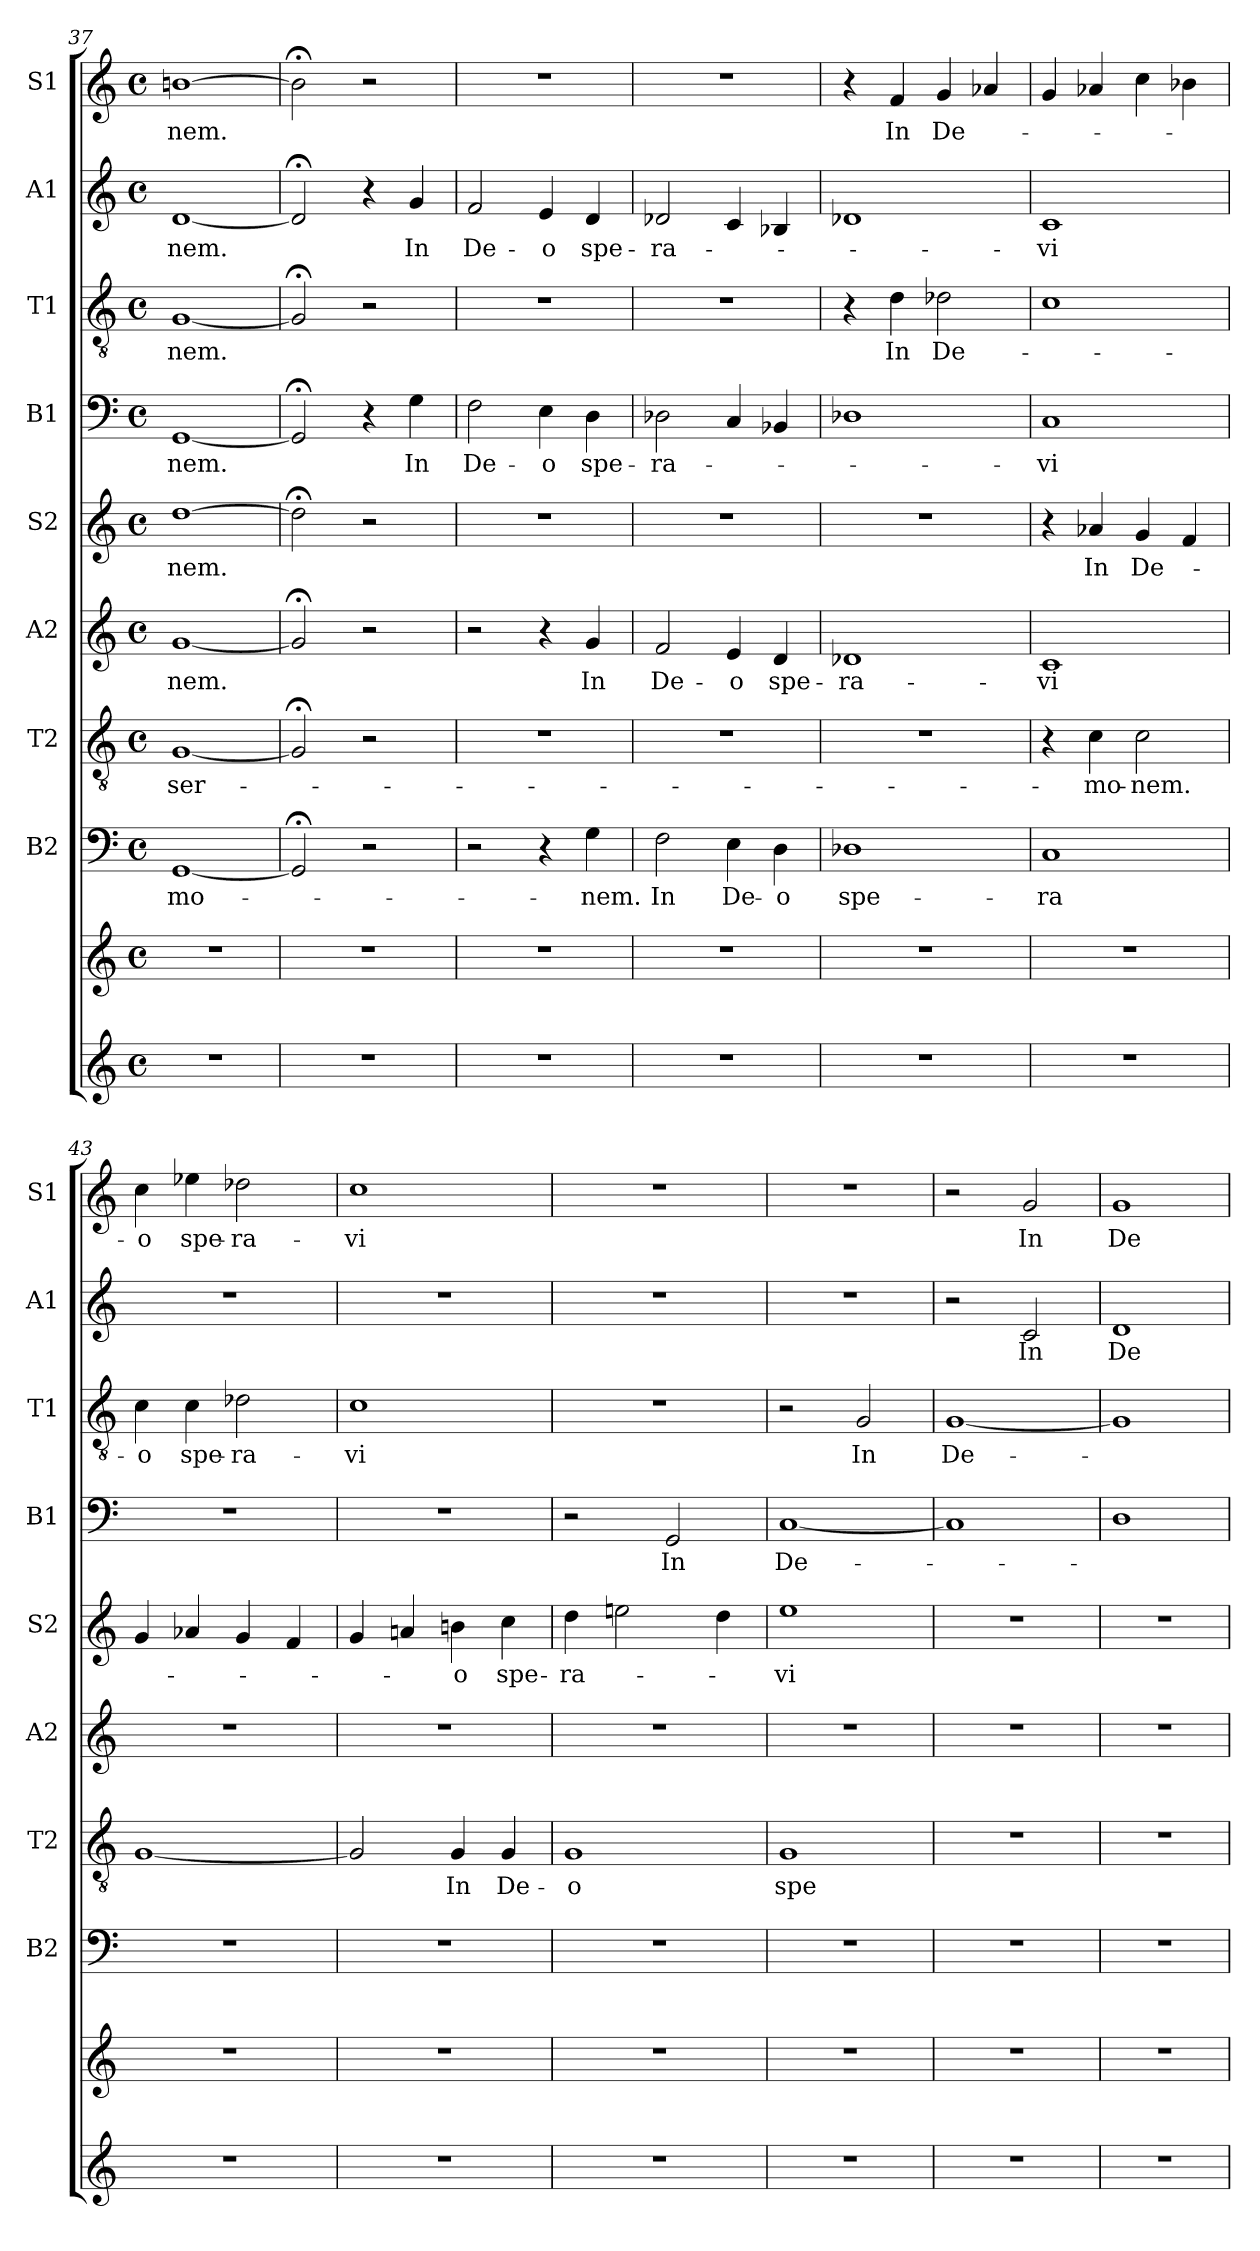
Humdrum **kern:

**kern	**kern	**kern	**text	**kern	**text	**kern	**text	**kern	**text	**kern	**text	**kern	**text	**kern	**text	**kern	**text
*part9	*part9	*part8	*part8	*part7	*part7	*part6	*part6	*part5	*part5	*part4	*part4	*part3	*part3	*part2	*part2	*part1	*part1
*staff10	*staff9	*staff8	*staff8	*staff7	*staff7	*staff6	*staff6	*staff5	*staff5	*staff4	*staff4	*staff3	*staff3	*staff2	*staff2	*staff1	*staff1
*	*	*I"B2	*	*I"T2	*	*I"A2	*	*I"S2	*	*I"B1	*	*I"T1	*	*I"A1	*	*I"S1	*
*	*	*I'B2	*	*I'T2	*	*I'A2	*	*I'S2	*	*I'B1	*	*I'T1	*	*I'A1	*	*I'S1	*
*clefG2	*clefG2	*clefF4	*	*clefGv2	*	*clefG2	*	*clefG2	*	*clefF4	*	*clefGv2	*	*clefG2	*	*clefG2	*
*k[]	*k[]	*k[]	*	*k[]	*	*k[]	*	*k[]	*	*k[]	*	*k[]	*	*k[]	*	*k[]	*
*C:	*C:	*C:	*	*C:	*	*C:	*	*C:	*	*C:	*	*C:	*	*C:	*	*C:	*
*M4/4	*M4/4	*M4/4	*	*M4/4	*	*M4/4	*	*M4/4	*	*M4/4	*	*M4/4	*	*M4/4	*	*M4/4	*
*met(c)	*met(c)	*met(c)	*	*met(c)	*	*met(c)	*	*met(c)	*	*met(c)	*	*met(c)	*	*met(c)	*	*met(c)	*
=37	=37	=37	=37	=37	=37	=37	=37	=37	=37	=37	=37	=37	=37	=37	=37	=37	=37
!	!	!	!LO:LY:b	!	!LO:LY:b	!	!LO:LY:b	!	!LO:LY:b	!	!LO:LY:b	!	!LO:LY:b	!	!LO:LY:b	!	!LO:LY:b
1r	1r	[<1GG	-mo-	[<1G	ser-	[<1g	-nem.	[>1dd	-nem.	[<1GG	-nem.	[<1G	-nem.	[<1d	-nem.	[>1bn	-nem.
=38	=38	=38	=38	=38	=38	=38	=38	=38	=38	=38	=38	=38	=38	=38	=38	=38	=38
1r	1r	2GG;/]	.	2G;/]	.	2g;/]	.	2dd;<\]	.	2GG;/]	.	2G;/]	.	2d;/]	.	2b;<\]	.
.	.	2r	.	2r	.	2r	.	2r	.	4r	.	2r	.	4r	.	2r	.
!	!	!	!	!	!	!	!	!	!	!	!LO:LY:b	!	!	!	!LO:LY:b	!	!
.	.	.	.	.	.	.	.	.	.	4G\	In	.	.	4g/	In	.	.
=39	=39	=39	=39	=39	=39	=39	=39	=39	=39	=39	=39	=39	=39	=39	=39	=39	=39
!	!	!	!	!	!	!	!	!	!	!	!LO:LY:b	!	!	!	!LO:LY:b	!	!
1r	1r	2r	.	1r	.	2r	.	1r	.	2F\	De-	1r	.	2f/	De-	1r	.
!	!	!	!	!	!	!	!	!	!	!	!LO:LY:b	!	!	!	!LO:LY:b	!	!
.	.	4r	.	.	.	4r	.	.	.	4E\	-o	.	.	4e/	-o	.	.
!	!	!	!LO:LY:b	!	!	!	!LO:LY:b	!	!	!	!LO:LY:b	!	!	!	!LO:LY:b	!	!
.	.	4G\	-nem.	.	.	4g/	In	.	.	4D\	spe-	.	.	4d/	spe-	.	.
!!LO:LB:g=z
=40	=40	=40	=40	=40	=40	=40	=40	=40	=40	=40	=40	=40	=40	=40	=40	=40	=40
!	!	!	!LO:LY:b	!	!	!	!LO:LY:b	!	!	!	!LO:LY:b	!	!	!	!LO:LY:b	!	!
1r	1r	2F\	In	1r	.	2f/	De-	1r	.	2D-X\	-ra-	1r	.	2d-X/	-ra-	1r	.
!	!	!	!LO:LY:b	!	!	!	!LO:LY:b	!	!	!	!	!	!	!	!	!	!
.	.	4E\	De-	.	.	4e/	-o	.	.	4C/	.	.	.	4c/	.	.	.
!	!	!	!LO:LY:b	!	!	!	!LO:LY:b	!	!	!	!	!	!	!	!	!	!
.	.	4D\	-o	.	.	4d/	spe-	.	.	4BB-X/	.	.	.	4B-X/	.	.	.
=41	=41	=41	=41	=41	=41	=41	=41	=41	=41	=41	=41	=41	=41	=41	=41	=41	=41
!	!	!	!LO:LY:b	!	!	!	!LO:LY:b	!	!	!	!	!	!	!	!	!	!
1r	1r	1D-X	spe-	1r	.	1d-X	-ra-	1r	.	1D-X	.	4r	.	1d-X	.	4r	.
!	!	!	!	!	!	!	!	!	!	!	!	!	!LO:LY:b	!	!	!	!LO:LY:b
.	.	.	.	.	.	.	.	.	.	.	.	4d\	In	.	.	4f/	In
!	!	!	!	!	!	!	!	!	!	!	!	!	!LO:LY:b	!	!	!	!LO:LY:b
.	.	.	.	.	.	.	.	.	.	.	.	2d-X\	De-	.	.	4g/	De-
.	.	.	.	.	.	.	.	.	.	.	.	.	.	.	.	4a-X/	.
=42	=42	=42	=42	=42	=42	=42	=42	=42	=42	=42	=42	=42	=42	=42	=42	=42	=42
!	!	!	!LO:LY:b	!	!	!	!LO:LY:b	!	!	!	!LO:LY:b	!	!	!	!LO:LY:b	!	!
1r	1r	1C	-ra-	4r	.	1c	-vi	4r	.	1C	-vi	1c	.	1c	-vi	4g/	.
!	!	!	!	!	!LO:LY:b	!	!	!	!LO:LY:b	!	!	!	!	!	!	!	!
.	.	.	.	4c\	-mo-	.	.	4a-X/	In	.	.	.	.	.	.	4a-X/	.
!	!	!	!	!	!LO:LY:b	!	!	!	!LO:LY:b	!	!	!	!	!	!	!	!
.	.	.	.	2c\	-nem.	.	.	4g/	De-	.	.	.	.	.	.	4cc\	.
.	.	.	.	.	.	.	.	4f/	.	.	.	.	.	.	.	4b-X\	.
=43	=43	=43	=43	=43	=43	=43	=43	=43	=43	=43	=43	=43	=43	=43	=43	=43	=43
!	!	!	!	!	!	!	!	!	!	!	!	!	!LO:LY:b	!	!	!	!LO:LY:b
1r	1r	1r	.	[<1G	.	1r	.	4g/	.	1r	.	4c\	-o	1r	.	4cc\	-o
!	!	!	!	!	!	!	!	!	!	!	!	!	!LO:LY:b	!	!	!	!LO:LY:b
.	.	.	.	.	.	.	.	4a-X/	.	.	.	4c\	spe-	.	.	4ee-X\	spe-
!	!	!	!	!	!	!	!	!	!	!	!	!	!LO:LY:b	!	!	!	!LO:LY:b
.	.	.	.	.	.	.	.	4g/	.	.	.	2d-X\	-ra-	.	.	2dd-X\	-ra-
.	.	.	.	.	.	.	.	4f/	.	.	.	.	.	.	.	.	.
=44	=44	=44	=44	=44	=44	=44	=44	=44	=44	=44	=44	=44	=44	=44	=44	=44	=44
!	!	!	!	!	!	!	!	!	!	!	!	!	!LO:LY:b	!	!	!	!LO:LY:b
1r	1r	1r	.	2G/]	.	1r	.	4g/	.	1r	.	1c	-vi	1r	.	1cc	-vi
.	.	.	.	.	.	.	.	4an/	.	.	.	.	.	.	.	.	.
!	!	!	!	!	!LO:LY:b	!	!	!	!LO:LY:b	!	!	!	!	!	!	!	!
.	.	.	.	4G/	In	.	.	4bn\	-o	.	.	.	.	.	.	.	.
!	!	!	!	!	!LO:LY:b	!	!	!	!LO:LY:b	!	!	!	!	!	!	!	!
.	.	.	.	4G/	De-	.	.	4cc\	spe-	.	.	.	.	.	.	.	.
=45	=45	=45	=45	=45	=45	=45	=45	=45	=45	=45	=45	=45	=45	=45	=45	=45	=45
!	!	!	!	!	!LO:LY:b	!	!	!	!LO:LY:b	!	!	!	!	!	!	!	!
1r	1r	1r	.	1G	-o	1r	.	4dd\	-ra-	2r	.	1r	.	1r	.	1r	.
.	.	.	.	.	.	.	.	2een\	.	.	.	.	.	.	.	.	.
!	!	!	!	!	!	!	!	!	!	!	!LO:LY:b	!	!	!	!	!	!
.	.	.	.	.	.	.	.	.	.	2GG/	In	.	.	.	.	.	.
.	.	.	.	.	.	.	.	4dd\	.	.	.	.	.	.	.	.	.
=46	=46	=46	=46	=46	=46	=46	=46	=46	=46	=46	=46	=46	=46	=46	=46	=46	=46
!	!	!	!	!	!LO:LY:b	!	!	!	!LO:LY:b	!	!LO:LY:b	!	!	!	!	!	!
1r	1r	1r	.	1G	spe-	1r	.	1ee	-vi	[<1C	De-	2r	.	1r	.	1r	.
!	!	!	!	!	!	!	!	!	!	!	!	!	!LO:LY:b	!	!	!	!
.	.	.	.	.	.	.	.	.	.	.	.	2G/	In	.	.	.	.
=47	=47	=47	=47	=47	=47	=47	=47	=47	=47	=47	=47	=47	=47	=47	=47	=47	=47
!	!	!	!	!	!	!	!	!	!	!	!	!	!LO:LY:b	!	!	!	!
1r	1r	1r	.	1r	.	1r	.	1r	.	1C]	.	[<1G	De-	2r	.	2r	.
!	!	!	!	!	!	!	!	!	!	!	!	!	!	!	!LO:LY:b	!	!LO:LY:b
.	.	.	.	.	.	.	.	.	.	.	.	.	.	2c/	In	2g/	In
=48	=48	=48	=48	=48	=48	=48	=48	=48	=48	=48	=48	=48	=48	=48	=48	=48	=48
!	!	!	!	!	!	!	!	!	!	!	!	!	!	!	!LO:LY:b	!	!LO:LY:b
1r	1r	1r	.	1r	.	1r	.	1r	.	1D	.	1G]	.	1d	De-	1g	De-
=	=	=	=	=	=	=	=	=	=	=	=	=	=	=	=	=	=
*-	*-	*-	*-	*-	*-	*-	*-	*-	*-	*-	*-	*-	*-	*-	*-	*-	*-
